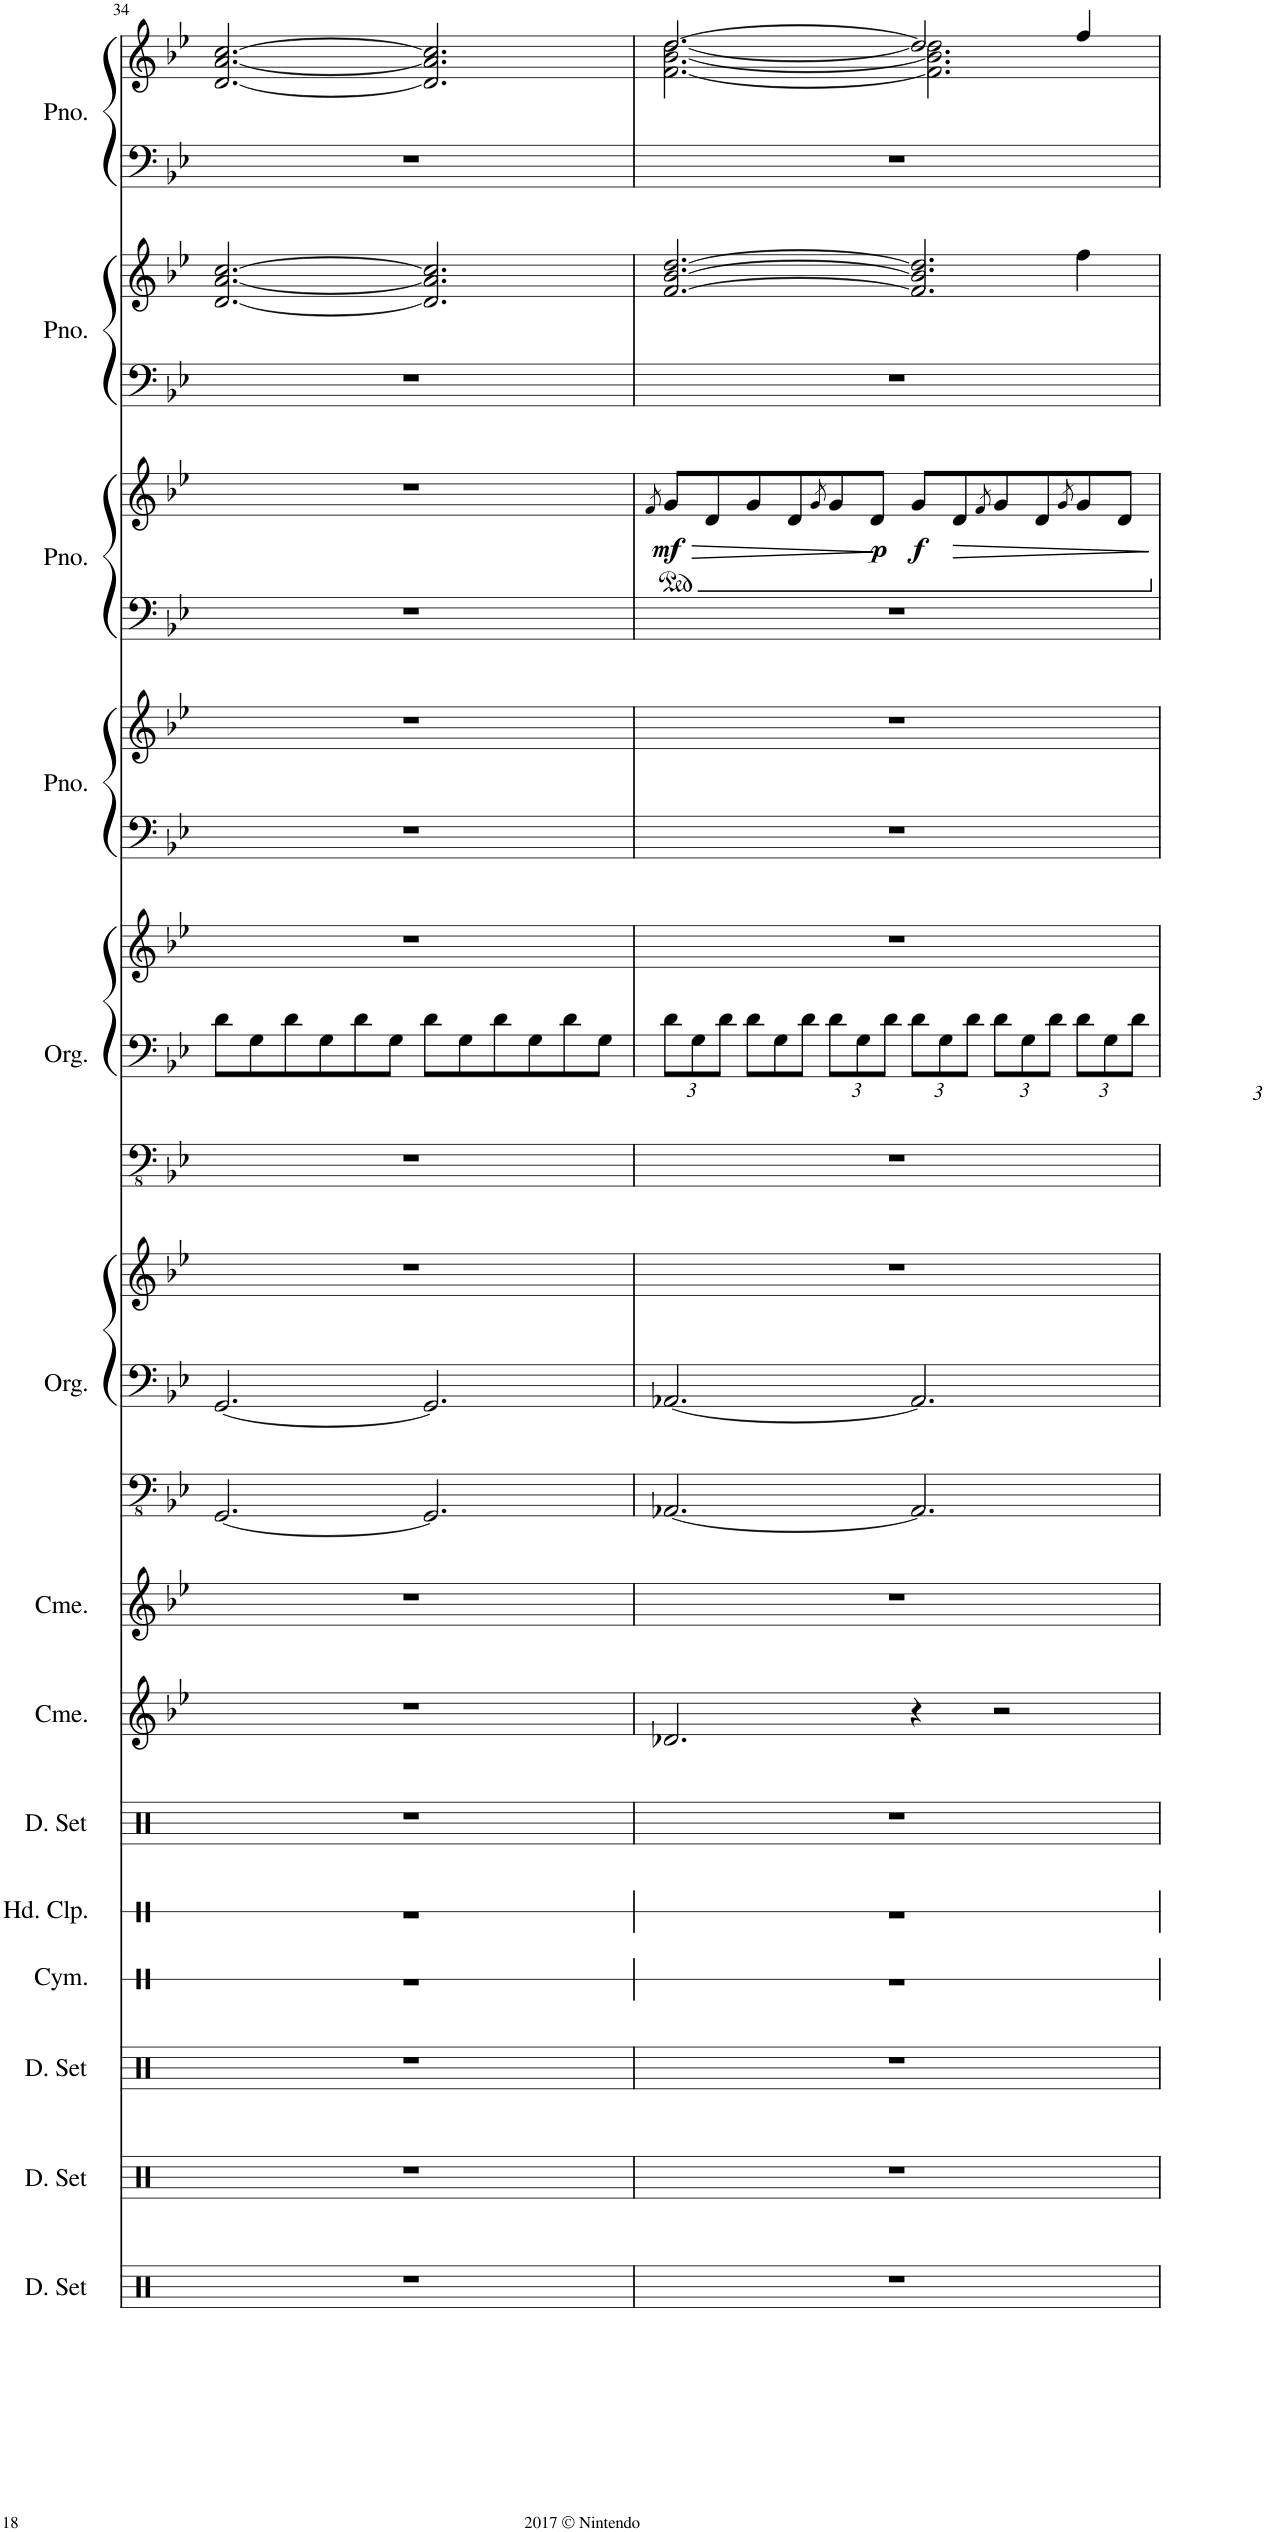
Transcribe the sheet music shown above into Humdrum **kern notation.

**kern	**kern	**kern	**kern	**kern	**kern	**kern	**kern	**kern	**kern	**kern	**kern	**kern	**kern	**kern	**kern	**kern	**kern	**dynam	**kern	**kern	**kern	**kern
*part14	*part13	*part12	*part11	*part10	*part9	*part8	*part7	*part6	*part6	*part6	*part5	*part5	*part5	*part4	*part4	*part3	*part3	*part3	*part2	*part2	*part1	*part1
*staff22	*staff21	*staff20	*staff19	*staff18	*staff17	*staff16	*staff15	*staff14	*staff13	*staff12	*staff11	*staff10	*staff9	*staff8	*staff7	*staff6	*staff5	*staff5/6	*staff4	*staff3	*staff2	*staff1
*I"Drumset	*I"Drumset	*I"Drumset	*I"Cymbal	*I"Hand Clap	*I"Drumset	*I"Chimes	*I"Chimes	*I"Organ	*	*	*I"Organ	*	*	*I"Piano	*	*I"Piano	*	*	*I"Piano	*	*I"Piano	*
*I'D. Set	*I'D. Set	*I'D. Set	*I'Cym.	*I'Hd. Clp.	*I'D. Set	*I'Cme.	*I'Cme.	*I'Org.	*	*	*I'Org.	*	*	*I'Pno.	*	*I'Pno.	*	*	*I'Pno.	*	*I'Pno.	*
!!LO:PB:g=z
*clefX	*clefX	*clefX	*clefX	*clefX	*clefX	*clefG2	*clefG2	*clefFv4	*clefF4	*clefG2	*clefFv4	*clefF4	*clefG2	*clefF4	*clefG2	*clefF4	*clefG2	*	*clefF4	*clefG2	*clefF4	*clefG2
*k[]	*k[]	*k[]	*k[]	*k[]	*k[]	*k[b-e-]	*k[b-e-]	*k[b-e-]	*k[b-e-]	*k[b-e-]	*k[b-e-]	*k[b-e-]	*k[b-e-]	*k[b-e-]	*k[b-e-]	*k[b-e-]	*k[b-e-]	*	*k[b-e-]	*k[b-e-]	*k[b-e-]	*k[b-e-]
*M6/4	*M6/4	*M6/4	*M6/4	*M6/4	*M6/4	*M6/4	*M6/4	*M6/4	*M6/4	*M6/4	*M6/4	*M6/4	*M6/4	*M6/4	*M6/4	*M6/4	*M6/4	*	*M6/4	*M6/4	*M6/4	*M6/4
=34	=34	=34	=34	=34	=34	=34	=34	=34	=34	=34	=34	=34	=34	=34	=34	=34	=34	=34	=34	=34	=34	=34
1.r	1.r	1.r	1.r	1.r	1.r	1.r	1.r	[2.GGG/	[2.GG/	1.r	1.r	8d\L	1.r	1.r	1.r	1.r	1.r	.	1.r	[2.d/ [2.a/ [2.cc/	1.r	[2.d/ [2.a/ [2.cc/
.	.	.	.	.	.	.	.	.	.	.	.	8G\	.	.	.	.	.	.	.	.	.	.
.	.	.	.	.	.	.	.	.	.	.	.	8d\	.	.	.	.	.	.	.	.	.	.
.	.	.	.	.	.	.	.	.	.	.	.	8G\	.	.	.	.	.	.	.	.	.	.
.	.	.	.	.	.	.	.	.	.	.	.	8d\	.	.	.	.	.	.	.	.	.	.
.	.	.	.	.	.	.	.	.	.	.	.	8G\J	.	.	.	.	.	.	.	.	.	.
.	.	.	.	.	.	.	.	2.GGG/]	2.GG/]	.	.	8d\L	.	.	.	.	.	.	.	2.d/] 2.a/] 2.cc/]	.	2.d/] 2.a/] 2.cc/]
.	.	.	.	.	.	.	.	.	.	.	.	8G\	.	.	.	.	.	.	.	.	.	.
.	.	.	.	.	.	.	.	.	.	.	.	8d\	.	.	.	.	.	.	.	.	.	.
.	.	.	.	.	.	.	.	.	.	.	.	8G\	.	.	.	.	.	.	.	.	.	.
.	.	.	.	.	.	.	.	.	.	.	.	8d\	.	.	.	.	.	.	.	.	.	.
.	.	.	.	.	.	.	.	.	.	.	.	8G\J	.	.	.	.	.	.	.	.	.	.
=35	=35	=35	=35	=35	=35	=35	=35	=35	=35	=35	=35	=35	=35	=35	=35	=35	=35	=35	=35	=35	=35	=35
.	.	.	.	.	.	.	.	.	.	.	.	.	.	.	.	.	8qf/	.	.	.	.	.
*	*	*	*	*	*	*	*	*	*	*	*	*Xbrackettup	*	*	*	*	*	*	*	*	*	*
*	*	*	*	*	*	*	*	*	*	*	*	*	*	*	*	*	*ped	*	*	*	*	*
*	*	*	*	*	*	*	*	*	*	*	*	*	*	*	*	*	*	*	*	*^	*	*^
!	!	!	!	!	!	!	!	!	!	!	!	!	!	!	!	!	!	!LO:DY:b	!	!	!	!	!	!
1.r	1.r	1.r	1.r	1.r	1.r	2.d-X/	1.r	[2.AAA-X/	[2.AA-X/	1.r	1.r	12d\L	1.r	1.r	1.r	1.r	8g/L	mf	1.r	[2.f/ [2.b-/ [2.dd/	4ryy	1.r	[2.dd/	[2.f\ [2.b-\ [2.dd\
.	.	.	.	.	.	.	.	.	.	.	.	12G\	.	.	.	.	.	.	.	.	.	.	.	.
.	.	.	.	.	.	.	.	.	.	.	.	.	.	.	.	.	8d/	.	.	.	.	.	.	.
.	.	.	.	.	.	.	.	.	.	.	.	12d\J	.	.	.	.	.	.	.	.	.	.	.	.
*	*	*	*	*	*	*	*	*	*	*	*	*	*	*	*	*	*	*	*	*v	*v	*	*	*
.	.	.	.	.	.	.	.	.	.	.	.	12d\L	.	.	.	.	8g/	.	.	.	.	.	.
.	.	.	.	.	.	.	.	.	.	.	.	12G\	.	.	.	.	.	.	.	.	.	.	.
.	.	.	.	.	.	.	.	.	.	.	.	.	.	.	.	.	8d/	.	.	.	.	.	.
.	.	.	.	.	.	.	.	.	.	.	.	12d\J	.	.	.	.	.	.	.	.	.	.	.
.	.	.	.	.	.	.	.	.	.	.	.	.	.	.	.	.	8qg/	.	.	.	.	.	.
.	.	.	.	.	.	.	.	.	.	.	.	12d\L	.	.	.	.	8g/	.	.	.	.	.	.
.	.	.	.	.	.	.	.	.	.	.	.	12G\	.	.	.	.	.	.	.	.	.	.	.
!	!	!	!	!	!	!	!	!	!	!	!	!	!	!	!	!	!	!LO:DY:b	!	!	!	!	!
.	.	.	.	.	.	.	.	.	.	.	.	.	.	.	.	.	8d/J	p	.	.	.	.	.
.	.	.	.	.	.	.	.	.	.	.	.	12d\J	.	.	.	.	.	.	.	.	.	.	.
!	!	!	!	!	!	!	!	!	!	!	!	!	!	!	!	!	!	!LO:DY:b	!	!	!	!	!
.	.	.	.	.	.	4r	.	2.AAA-/]	2.AA-/]	.	.	12d\L	.	.	.	.	8g/L	f	.	2.f/] 2.b-/] 2.dd/]	.	2dd/]	2.f\] 2.b-\] 2.dd\]
.	.	.	.	.	.	.	.	.	.	.	.	12G\	.	.	.	.	.	.	.	.	.	.	.
!	!	!	!	!	!	!	!	!	!	!	!	!	!	!	!	!	!	!LO:HP:b	!	!	!	!	!
.	.	.	.	.	.	.	.	.	.	.	.	.	.	.	.	.	8d/	>	.	.	.	.	.
.	.	.	.	.	.	.	.	.	.	.	.	12d\J	.	.	.	.	.	.	.	.	.	.	.
.	.	.	.	.	.	.	.	.	.	.	.	.	.	.	.	.	8qf/	.	.	.	.	.	.
.	.	.	.	.	.	2r	.	.	.	.	.	12d\L	.	.	.	.	8g/	.	.	.	.	.	.
.	.	.	.	.	.	.	.	.	.	.	.	12G\	.	.	.	.	.	.	.	.	.	.	.
.	.	.	.	.	.	.	.	.	.	.	.	.	.	.	.	.	8d/	.	.	.	.	.	.
.	.	.	.	.	.	.	.	.	.	.	.	12d\J	.	.	.	.	.	.	.	.	.	.	.
.	.	.	.	.	.	.	.	.	.	.	.	.	.	.	.	.	8qg/	.	.	.	.	.	.
*	*	*	*	*	*	*	*	*	*	*	*	*	*	*	*	*	*	*	*	*^	*	*	*
.	.	.	.	.	.	.	.	.	.	.	.	12d\L	.	.	.	.	8g/	.	.	.	4ff\	.	4ff/	.
.	.	.	.	.	.	.	.	.	.	.	.	12G\	.	.	.	.	.	.	.	.	.	.	.	.
.	.	.	.	.	.	.	.	.	.	.	.	.	.	.	.	.	8d/J	.	.	.	.	.	.	.
.	.	.	.	.	.	.	.	.	.	.	.	12d\J	.	.	.	.	.	.	.	.	.	.	.	.
*	*	*	*	*	*	*	*	*	*	*	*	*	*	*	*	*	*	*	*	*v	*v	*	*v	*v
.	.	.	.	.	.	.	.	.	.	.	.	.	.	.	.	.	.	]	.	.	.	.
*	*	*	*	*	*	*	*	*	*	*	*	*	*	*	*	*	*Xped	*	*	*	*	*
=	=	=	=	=	=	=	=	=	=	=	=	=	=	=	=	=	=	=	=	=	=	=
*-	*-	*-	*-	*-	*-	*-	*-	*-	*-	*-	*-	*-	*-	*-	*-	*-	*-	*-	*-	*-	*-	*-
